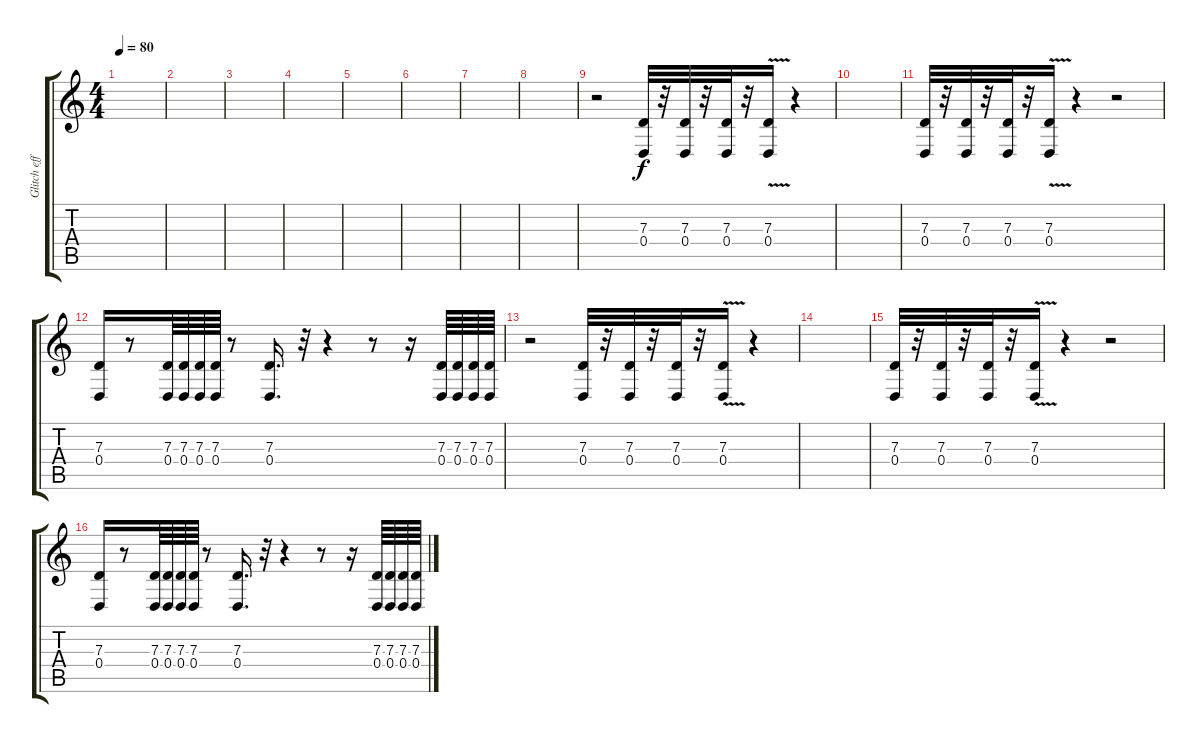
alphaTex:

\track ("Glitch effects" "Glitch eff") {instrument lead2sawtooth}
\staff {score tabs}
\tuning (E4 B3 G3 D3 A2 E2) {hide}
\ts (4 4)
\tempo 80
\clef g2
\ks c
|
|
|
|
|
|
|
|
r.2 (7.3 0.4).32 r.32 (7.3 0.4).32 r.32 (7.3 0.4).32 r.32 (7.3 0.4{v}).16 r.4 |
|
(7.3 0.4).32 r.32 (7.3 0.4).32 r.32 (7.3 0.4).32 r.32 (7.3 0.4{v}).16 r.4 r.2 |
(7.3 0.4).16 r.8 (7.3 0.4).64 (7.3 0.4).64 (7.3 0.4).64 (7.3 0.4).64 r.8 (7.3 0.4).16{d} r.32 r.4 r.8 r.16 (7.3 0.4).64 (7.3 0.4).64 (7.3 0.4).64 (7.3 0.4).64 |
r.2 (7.3 0.4).32 r.32 (7.3 0.4).32 r.32 (7.3 0.4).32 r.32 (7.3 0.4{v}).16 r.4 |
|
(7.3 0.4).32 r.32 (7.3 0.4).32 r.32 (7.3 0.4).32 r.32 (7.3 0.4{v}).16 r.4 r.2 |
(7.3 0.4).16 r.8 (7.3 0.4).64 (7.3 0.4).64 (7.3 0.4).64 (7.3 0.4).64 r.8 (7.3 0.4).16{d} r.32 r.4 r.8 r.16 (7.3 0.4).64 (7.3 0.4).64 (7.3 0.4).64 (7.3 0.4).64
